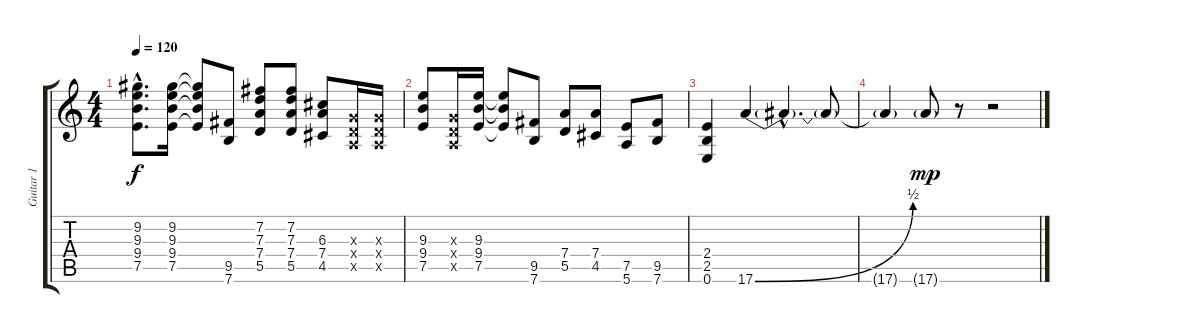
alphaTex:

\track ("Guitar 1" "Guitar 1") {instrument distortionguitar}
\staff {score tabs}
\tuning (E4 B3 G3 D3 A2 E2) {hide}
\ts (4 4)
\tempo 120
\clef g2
\ks c
(9.2{hac} 9.3{hac} 9.4{hac} 7.5{hac}).8{d dy f} (9.2 9.3 9.4 7.5).16 (9.2{t} 9.3{t} 9.4{t} 7.5{t}).8 (9.5 7.6).8 (7.2 7.3 7.4 5.5).8 (7.2 7.3 7.4 5.5).8 (6.3 7.4 4.5).8 (0.3{x} 0.4{x} 0.5{x}).16 (0.3{x} 0.4{x} 0.5{x}).16 |
(9.3 9.4 7.5).8 (0.3{x} 0.4{x} 0.5{x}).16 (9.3 9.4 7.5).16 (9.3{t} 9.4{t} 7.5{t}).8 (9.5 7.6).8 (7.4 5.5).8 (7.4 4.5).8 (7.5 5.6).8 (9.5 7.6).8 |
(2.4 2.5 0.6).4 17.6{be (bend 0 0 60 2)}.4 17.6{hac t}.4{d} 17.6{t}.8 |
17.6{t}.4 17.6{g}.8{dy mp} r.8 r.2
